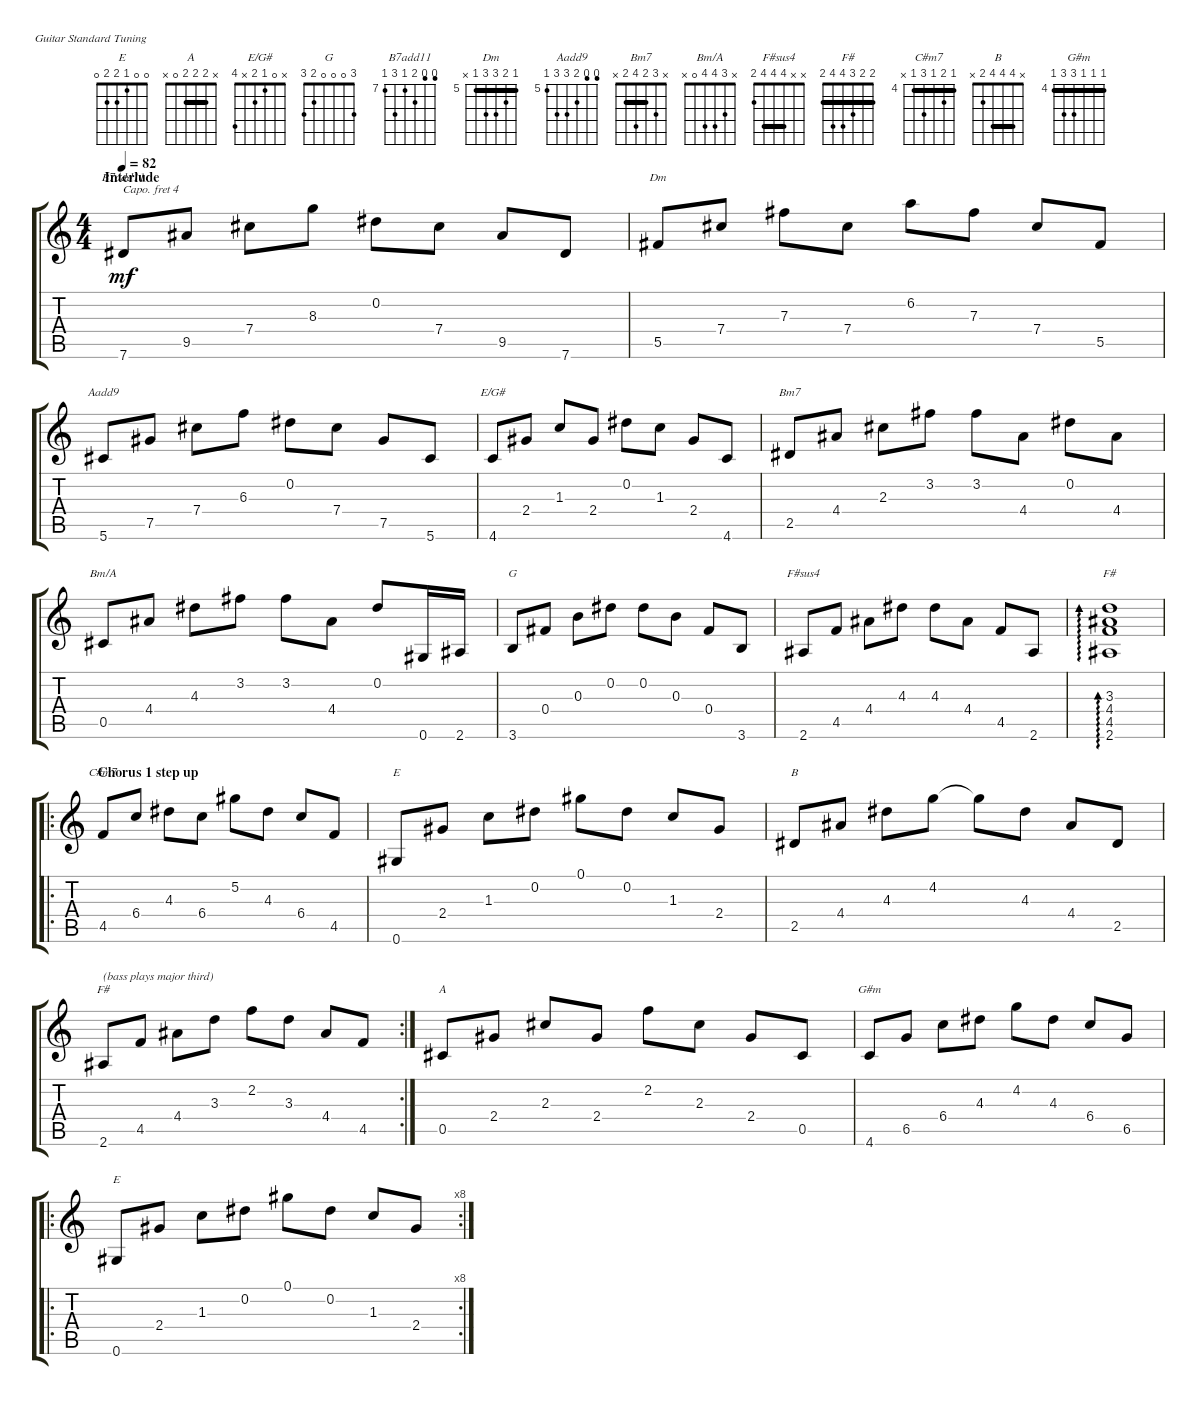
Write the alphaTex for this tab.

\defaultSystemsLayout 4
\bracketExtendMode groupsimilarinstruments
\singleTrackTrackNamePolicy hidden
\multiTrackTrackNamePolicy hidden
\firstSystemTrackNameOrientation horizontal
\otherSystemsTrackNameOrientation horizontal
\defaultBarNumberDisplay Hide
\track ("Steel Guitar" "S-Gt") {instrument acousticguitarsteel}
\staff {score tabs}
\capo 4
\tuning (E4 B3 G3 D3 A2 E2)
\chord ("E" 0 0 1 2 2 0) {showfingering false}
\chord ("A" x 2 2 2 0 x) {showfingering false barre (2 2)}
\chord ("E/G#" x 0 1 2 x 4) {showfingering false}
\chord ("G" 3 0 0 0 2 3) {showfingering false}
\chord ("B7add11" 6 6 8 7 9 7) {firstfret 7 showfingering false}
\chord ("Dm" 5 6 7 7 5 x) {firstfret 5 showfingering false barre 5}
\chord ("Aadd9" 4 4 6 7 7 5) {firstfret 5 showfingering false}
\chord ("Bm7" x 3 2 4 2 x) {showfingering false barre 2}
\chord ("Bm/A" x 3 4 4 0 x) {showfingering false}
\chord ("F#sus4" x x 4 4 4 2) {showfingering false barre (4 4)}
\chord ("F#" 2 2 3 4 4 2) {showfingering false barre (2 2)}
\chord ("C#m7" 4 5 4 6 4 x) {firstfret 4 showfingering false barre (4 4)}
\chord ("B" x 4 4 4 2 x) {showfingering false barre (4 4)}
\chord ("G#m" 4 4 4 6 6 4) {firstfret 4 showfingering false barre (4 4 4)}
\ts (4 4)
\section ("" "Interlude")
\tempo 82
\clef g2
\ks c
7.6.8{ch "B7add11" dy mf} 9.5.8 7.4.8 8.3.8 0.2.8 7.4.8 9.5.8 7.6.8 |
5.5.8{ch "Dm"} 7.4.8 7.3.8 7.4.8 6.2.8 7.3.8 7.4.8 5.5.8 |
5.6.8{ch "Aadd9"} 7.5.8 7.4.8 6.3.8 0.2.8 7.4.8 7.5.8 5.6.8 |
4.6.8{ch "E/G#"} 2.4.8 1.3.8 2.4.8 0.2.8 1.3.8 2.4.8 4.6.8 |
2.5.8{ch "Bm7"} 4.4.8 2.3.8 3.2.8 3.2.8 4.4.8 0.2.8 4.4.8 |
0.5.8{ch "Bm/A"} 4.4.8 4.3.8 3.2.8 3.2.8 4.4.8 0.2.8 0.6.16 2.6.16 |
3.6.8{ch "G"} 0.4.8 0.3.8 0.2.8 0.2.8 0.3.8 0.4.8 3.6.8 |
2.6.8{ch "F#sus4"} 4.5.8 4.4.8 4.3.8 4.3.8 4.4.8 4.5.8 2.6.8 |
(2.6 4.5 4.4 3.3).1{ad 0 ch "F#"} |
\ro
\section ("" "Chorus 1 step up")
4.5.8{ch "C#m7"} 6.4.8 4.3.8 6.4.8 5.2.8 4.3.8 6.4.8 4.5.8 |
0.6.8{ch "E"} 2.4.8 1.3.8 0.2.8 0.1.8 0.2.8 1.3.8 2.4.8 |
2.5.8{ch "B"} 4.4.8 4.3.8 4.2.8 4.2{t}.8 4.3.8 4.4.8 2.5.8 |
\rc 2
2.6.8{ch "F#" txt "(bass plays major third)"} 4.5.8 4.4.8 3.3.8 2.2.8 3.3.8 4.4.8 4.5.8 |
0.5.8{ch "A"} 2.4.8 2.3.8 2.4.8 2.2.8 2.3.8 2.4.8 0.5.8 |
4.6.8{ch "G#m"} 6.5.8 6.4.8 4.3.8 4.2.8 4.3.8 6.4.8 6.5.8 |
\ro
\rc 8
0.6.8{ch "E"} 2.4.8 1.3.8 0.2.8 0.1.8 0.2.8 1.3.8 2.4.8
